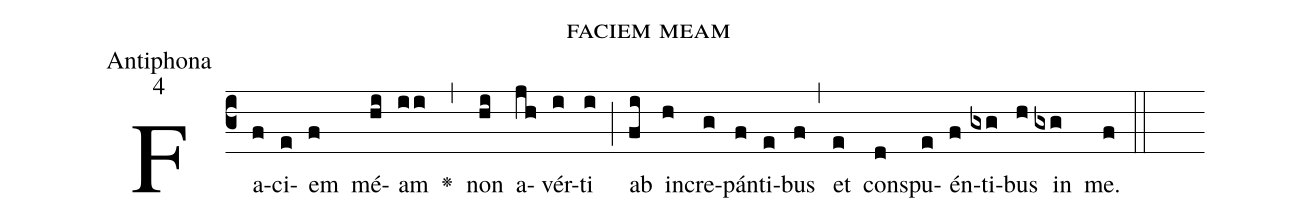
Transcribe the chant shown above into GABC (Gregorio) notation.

name:faciem meam;
office-part:Antiphona;
mode:4;
%%
(c3) Fa(f)ci(e)em(f) mé(hi)am(ii) <v>\greheightstar</v>(,) non(hi) a(jh)vér(i)ti(i) (;) ab(fi) in(h)cre(g)pán(f)ti(e)bus(f) (,) et(e) con(d)spu(e)én(f)ti(gxg)bus(h) in(gxg) me.(f) (::)
